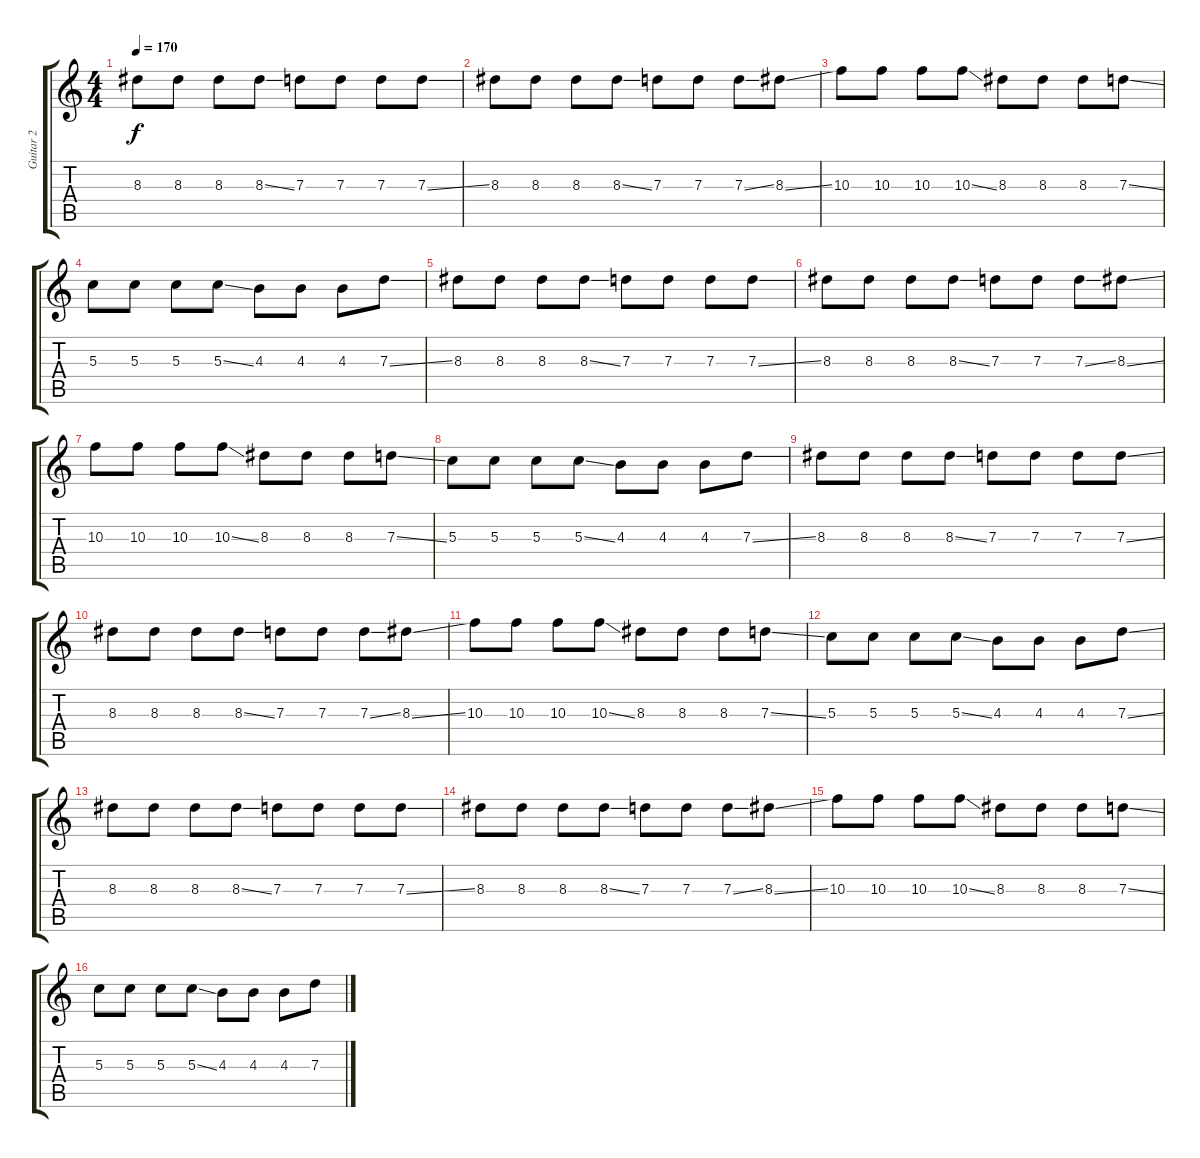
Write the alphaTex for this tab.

\track ("Guitar 2" "Guitar 2") {instrument acousticguitarsteel}
\staff {score tabs}
\tuning (E4 B3 G3 D3 A2 E2) {hide}
\ts (4 4)
\tempo 170
\clef g2
\ks c
8.3.8{dy f} 8.3.8 8.3.8 8.3{ss}.8 7.3.8 7.3.8 7.3.8 7.3{ss}.8 |
8.3.8 8.3.8 8.3.8 8.3{ss}.8 7.3.8 7.3.8 7.3{ss}.8 8.3{ss}.8 |
10.3.8 10.3.8 10.3.8 10.3{ss}.8 8.3.8 8.3.8 8.3.8 7.3{ss}.8 |
5.3.8 5.3.8 5.3.8 5.3{ss}.8 4.3.8 4.3.8 4.3.8 7.3{ss}.8 |
8.3.8 8.3.8 8.3.8 8.3{ss}.8 7.3.8 7.3.8 7.3.8 7.3{ss}.8 |
8.3.8 8.3.8 8.3.8 8.3{ss}.8 7.3.8 7.3.8 7.3{ss}.8 8.3{ss}.8 |
10.3.8 10.3.8 10.3.8 10.3{ss}.8 8.3.8 8.3.8 8.3.8 7.3{ss}.8 |
5.3.8 5.3.8 5.3.8 5.3{ss}.8 4.3.8 4.3.8 4.3.8 7.3{ss}.8 |
8.3.8 8.3.8 8.3.8 8.3{ss}.8 7.3.8 7.3.8 7.3.8 7.3{ss}.8 |
8.3.8 8.3.8 8.3.8 8.3{ss}.8 7.3.8 7.3.8 7.3{ss}.8 8.3{ss}.8 |
10.3.8 10.3.8 10.3.8 10.3{ss}.8 8.3.8 8.3.8 8.3.8 7.3{ss}.8 |
5.3.8 5.3.8 5.3.8 5.3{ss}.8 4.3.8 4.3.8 4.3.8 7.3{ss}.8 |
8.3.8 8.3.8 8.3.8 8.3{ss}.8 7.3.8 7.3.8 7.3.8 7.3{ss}.8 |
8.3.8 8.3.8 8.3.8 8.3{ss}.8 7.3.8 7.3.8 7.3{ss}.8 8.3{ss}.8 |
10.3.8 10.3.8 10.3.8 10.3{ss}.8 8.3.8 8.3.8 8.3.8 7.3{ss}.8 |
5.3.8 5.3.8 5.3.8 5.3{ss}.8 4.3.8 4.3.8 4.3.8 7.3.8
